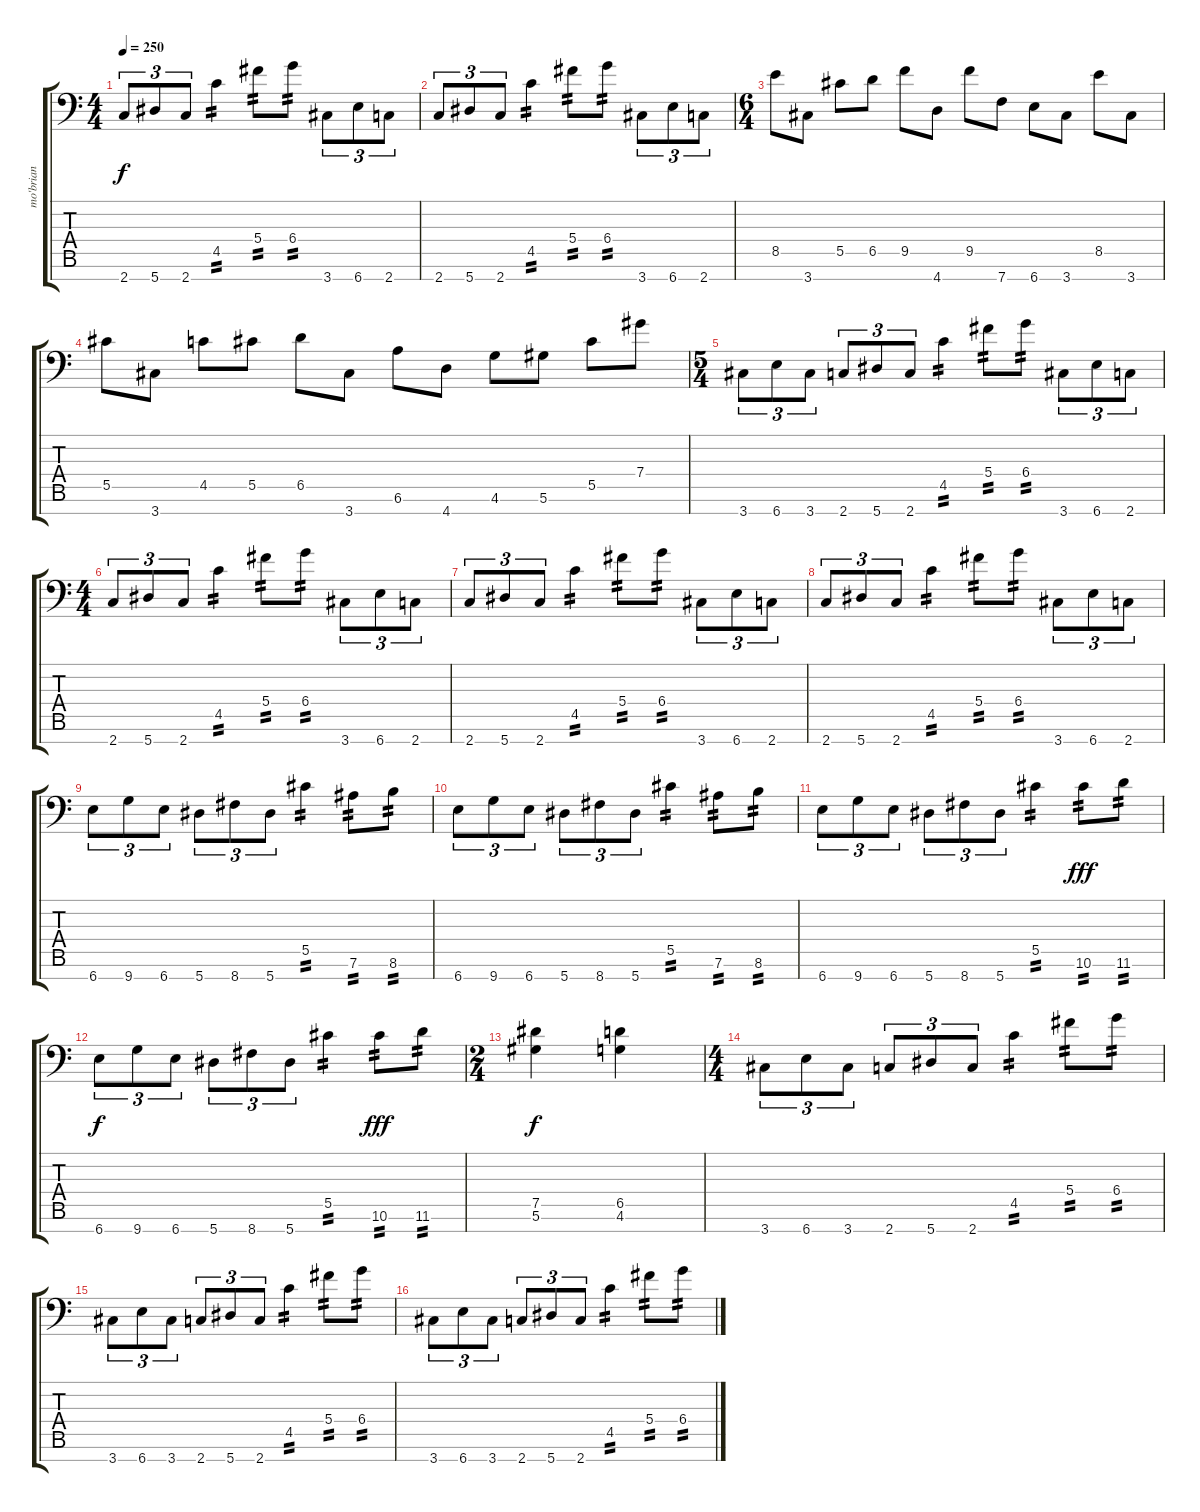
\track ("mo'brian" "mo'brian") {instrument distortionguitar}
\staff {score tabs}
\tuning (Eb4 Bb3 Gb3 Db3 Ab2 Eb2 Bb1) {hide}
\ts (4 4)
\tempo 250
\clef f4
\ks c
2.7.8{tu (3 2) dy f} 5.7.8{tu (3 2)} 2.7.8{tu (3 2)} 4.5.4{tp 2} 5.4.8{tp 2} 6.4.8{tp 2} 3.7.8{tu (3 2)} 6.7.8{tu (3 2)} 2.7.8{tu (3 2)} |
2.7.8{tu (3 2)} 5.7.8{tu (3 2)} 2.7.8{tu (3 2)} 4.5.4{tp 2} 5.4.8{tp 2} 6.4.8{tp 2} 3.7.8{tu (3 2)} 6.7.8{tu (3 2)} 2.7.8{tu (3 2)} |
\ts (6 4)
8.5.8 3.7.8 5.5.8 6.5.8 9.5.8 4.7.8 9.5.8 7.7.8 6.7.8 3.7.8 8.5.8 3.7.8 |
5.5.8 3.7.8 4.5.8 5.5.8 6.5.8 3.7.8 6.6.8 4.7.8 4.6.8 5.6.8 5.5.8 7.4.8 |
\ts (5 4)
3.7.8{tu (3 2)} 6.7.8{tu (3 2)} 3.7.8{tu (3 2)} 2.7.8{tu (3 2)} 5.7.8{tu (3 2)} 2.7.8{tu (3 2)} 4.5.4{tp 2} 5.4.8{tp 2} 6.4.8{tp 2} 3.7.8{tu (3 2)} 6.7.8{tu (3 2)} 2.7.8{tu (3 2)} |
\ts (4 4)
2.7.8{tu (3 2)} 5.7.8{tu (3 2)} 2.7.8{tu (3 2)} 4.5.4{tp 2} 5.4.8{tp 2} 6.4.8{tp 2} 3.7.8{tu (3 2)} 6.7.8{tu (3 2)} 2.7.8{tu (3 2)} |
2.7.8{tu (3 2)} 5.7.8{tu (3 2)} 2.7.8{tu (3 2)} 4.5.4{tp 2} 5.4.8{tp 2} 6.4.8{tp 2} 3.7.8{tu (3 2)} 6.7.8{tu (3 2)} 2.7.8{tu (3 2)} |
2.7.8{tu (3 2)} 5.7.8{tu (3 2)} 2.7.8{tu (3 2)} 4.5.4{tp 2} 5.4.8{tp 2} 6.4.8{tp 2} 3.7.8{tu (3 2)} 6.7.8{tu (3 2)} 2.7.8{tu (3 2)} |
6.7.8{tu (3 2)} 9.7.8{tu (3 2)} 6.7.8{tu (3 2)} 5.7.8{tu (3 2)} 8.7.8{tu (3 2)} 5.7.8{tu (3 2)} 5.5.4{tp 2} 7.6.8{tp 2} 8.6.8{tp 2} |
6.7.8{tu (3 2)} 9.7.8{tu (3 2)} 6.7.8{tu (3 2)} 5.7.8{tu (3 2)} 8.7.8{tu (3 2)} 5.7.8{tu (3 2)} 5.5.4{tp 2} 7.6.8{tp 2} 8.6.8{tp 2} |
6.7.8{tu (3 2)} 9.7.8{tu (3 2)} 6.7.8{tu (3 2)} 5.7.8{tu (3 2)} 8.7.8{tu (3 2)} 5.7.8{tu (3 2)} 5.5.4{tp 2} 10.6.8{tp 2 dy fff} 11.6.8{tp 2} |
6.7.8{tu (3 2) dy f} 9.7.8{tu (3 2)} 6.7.8{tu (3 2)} 5.7.8{tu (3 2)} 8.7.8{tu (3 2)} 5.7.8{tu (3 2)} 5.5.4{tp 2} 10.6.8{tp 2 dy fff} 11.6.8{tp 2} |
\ts (2 4)
(7.5 5.6).4{dy f} (6.5 4.6).4 |
\ts (4 4)
3.7.8{tu (3 2)} 6.7.8{tu (3 2)} 3.7.8{tu (3 2)} 2.7.8{tu (3 2)} 5.7.8{tu (3 2)} 2.7.8{tu (3 2)} 4.5.4{tp 2} 5.4.8{tp 2} 6.4.8{tp 2} |
3.7.8{tu (3 2)} 6.7.8{tu (3 2)} 3.7.8{tu (3 2)} 2.7.8{tu (3 2)} 5.7.8{tu (3 2)} 2.7.8{tu (3 2)} 4.5.4{tp 2} 5.4.8{tp 2} 6.4.8{tp 2} |
3.7.8{tu (3 2)} 6.7.8{tu (3 2)} 3.7.8{tu (3 2)} 2.7.8{tu (3 2)} 5.7.8{tu (3 2)} 2.7.8{tu (3 2)} 4.5.4{tp 2} 5.4.8{tp 2} 6.4.8{tp 2}
